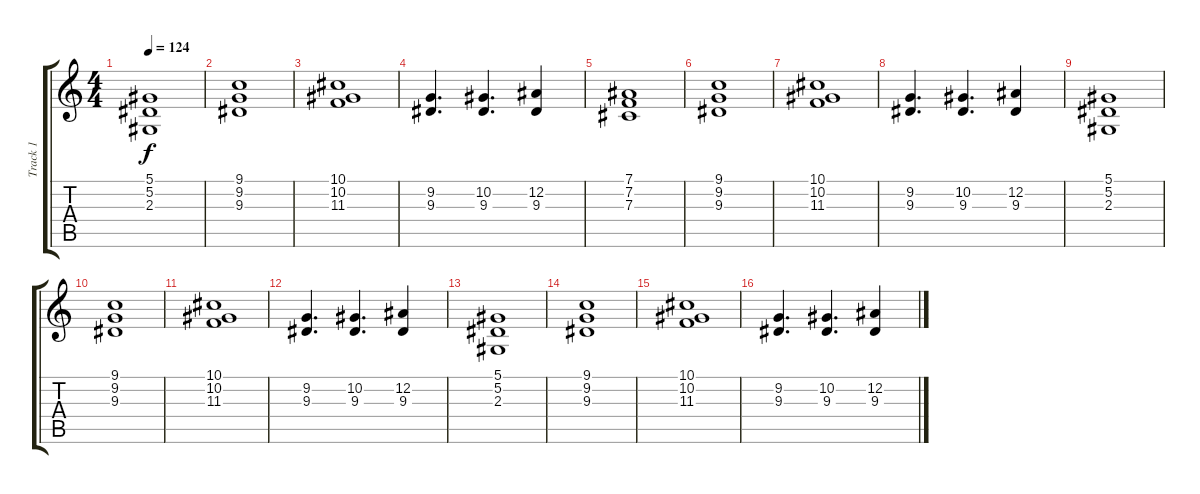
\track ("Track 1" "Track 1") {instrument stringensemble2}
\staff {score tabs}
\tuning (Eb4 Bb3 Gb3 Db3 Ab2 Eb2) {hide}
\ts (4 4)
\tempo 124
\clef g2
\ks c
(5.1 5.2 2.3).1{dy f} |
(9.1 9.2 9.3).1 |
(10.1 10.2 11.3).1 |
(9.2 9.3).4{d} (10.2 9.3).4{d} (12.2 9.3).4 |
(7.1 7.2 7.3).1 |
(9.1 9.2 9.3).1 |
(10.1 10.2 11.3).1 |
(9.2 9.3).4{d} (10.2 9.3).4{d} (12.2 9.3).4 |
(5.1 5.2 2.3).1 |
(9.1 9.2 9.3).1 |
(10.1 10.2 11.3).1 |
(9.2 9.3).4{d} (10.2 9.3).4{d} (12.2 9.3).4 |
(5.1 5.2 2.3).1 |
(9.1 9.2 9.3).1 |
(10.1 10.2 11.3).1 |
(9.2 9.3).4{d} (10.2 9.3).4{d} (12.2 9.3).4
